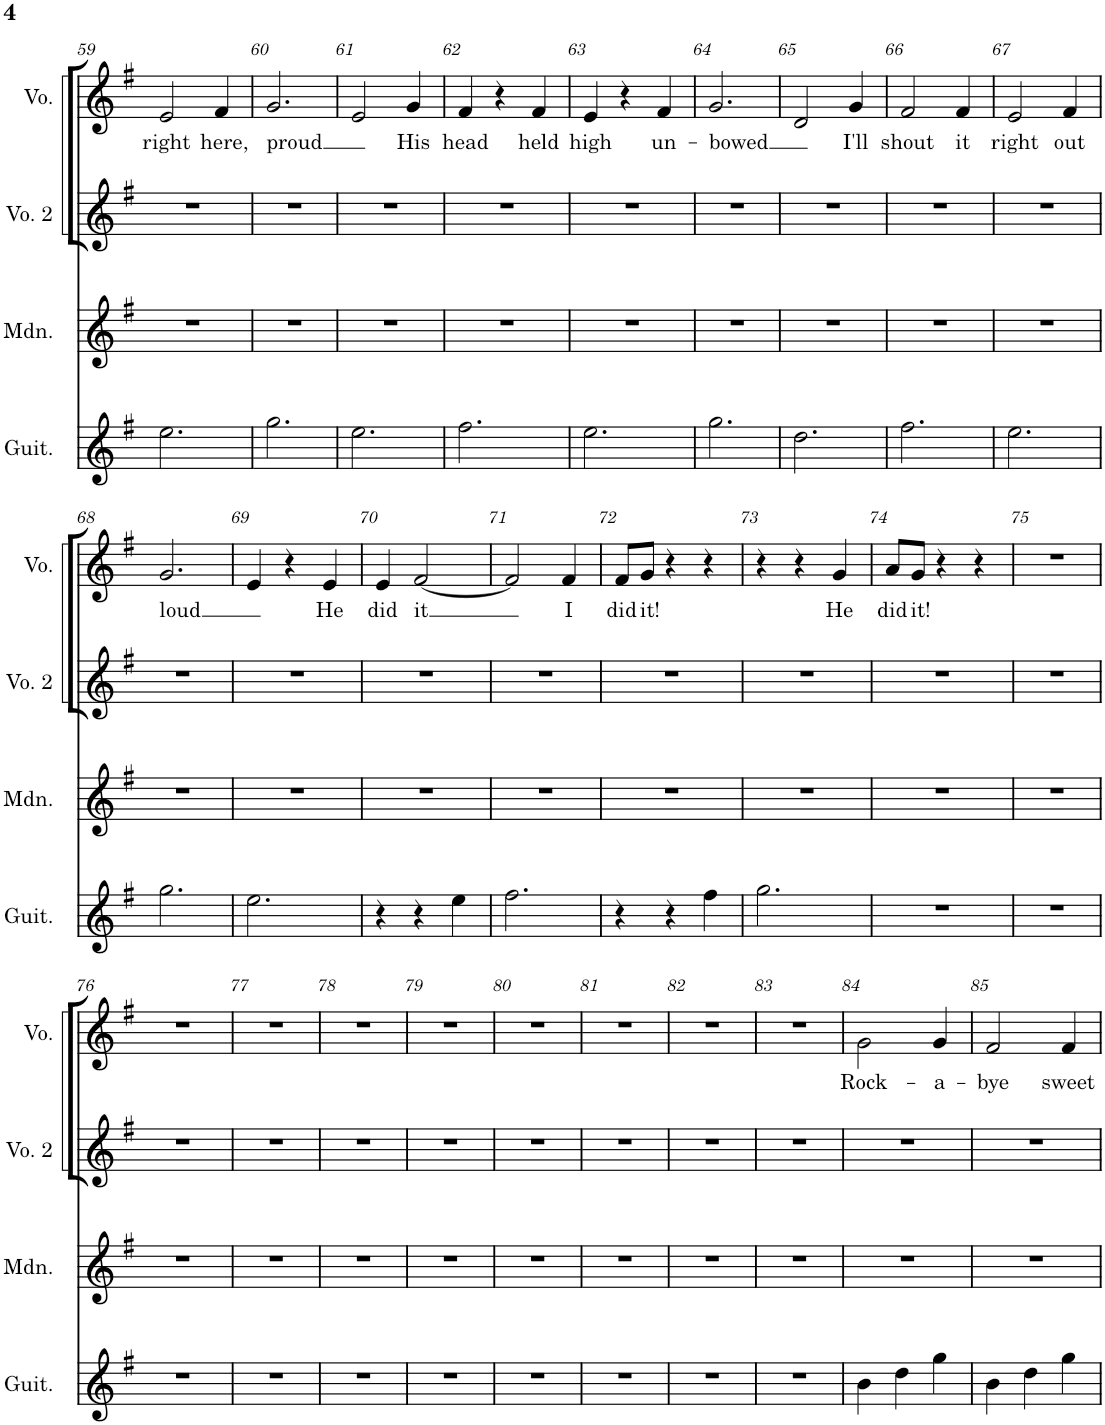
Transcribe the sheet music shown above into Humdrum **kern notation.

**kern	**kern	**kern	**kern	**text
*part4	*part3	*part2	*part1	*part1
*staff4	*staff3	*staff2	*staff1	*staff1
*I"Guitar	*I"Mandolin	*I"Voice 2	*I"Voice	*
*I'Guit.	*I'Mdn.	*I'Vo. 2	*I'Vo.	*
!!LO:PB:g=z
*clefG2	*clefG2	*clefG2	*clefG2	*
*Trd7c12	*	*	*	*
*k[f#]	*k[f#]	*k[f#]	*k[f#]	*
*M3/4	*M3/4	*M3/4	*M3/4	*
=59	=59	=59	=59	=59
!	!	!	!	!LO:LY:b
2.ee\	2.r	2.r	2e/	right
!	!	!	!	!LO:LY:b
.	.	.	4f#/	here,
=60	=60	=60	=60	=60
!	!	!	!	!LO:LY:b
2.gg\	2.r	2.r	2.g/	proud
=61	=61	=61	=61	=61
2.ee\	2.r	2.r	2e/	.
!	!	!	!	!LO:LY:b
.	.	.	4g/	His
=62	=62	=62	=62	=62
!	!	!	!	!LO:LY:b
2.ff#\	2.r	2.r	4f#/	head
.	.	.	4r	.
!	!	!	!	!LO:LY:b
.	.	.	4f#/	held
=63	=63	=63	=63	=63
!	!	!	!	!LO:LY:b
2.ee\	2.r	2.r	4e/	high
.	.	.	4r	.
!	!	!	!	!LO:LY:b
.	.	.	4f#/	un-
=64	=64	=64	=64	=64
!	!	!	!	!LO:LY:b
2.gg\	2.r	2.r	2.g/	-bowed
=65	=65	=65	=65	=65
2.dd\	2.r	2.r	2d/	.
!	!	!	!	!LO:LY:b
.	.	.	4g/	I'll
=66	=66	=66	=66	=66
!	!	!	!	!LO:LY:b
2.ff#\	2.r	2.r	2f#/	shout
!	!	!	!	!LO:LY:b
.	.	.	4f#/	it
=67	=67	=67	=67	=67
!	!	!	!	!LO:LY:b
2.ee\	2.r	2.r	2e/	right
!	!	!	!	!LO:LY:b
.	.	.	4f#/	out
!!LO:LB:g=z
=68	=68	=68	=68	=68
!	!	!	!	!LO:LY:b
2.gg\	2.r	2.r	2.g/	loud
=69	=69	=69	=69	=69
2.ee\	2.r	2.r	4e/	.
.	.	.	4r	.
!	!	!	!	!LO:LY:b
.	.	.	4e/	He
=70	=70	=70	=70	=70
!	!	!	!	!LO:LY:b
4r	2.r	2.r	4e/	did
!	!	!	!	!LO:LY:b
4r	.	.	[2f#/	it
4ee\	.	.	.	.
=71	=71	=71	=71	=71
2.ff#\	2.r	2.r	2f#/]	.
!	!	!	!	!LO:LY:b
.	.	.	4f#/	I
=72	=72	=72	=72	=72
!	!	!	!	!LO:LY:b
4r	2.r	2.r	8f#/L	did
!	!	!	!	!LO:LY:b
.	.	.	8g/J	it!
4r	.	.	4r	.
4ff#\	.	.	4r	.
=73	=73	=73	=73	=73
2.gg\	2.r	2.r	4r	.
.	.	.	4r	.
!	!	!	!	!LO:LY:b
.	.	.	4g/	He
=74	=74	=74	=74	=74
!	!	!	!	!LO:LY:b
2.r	2.r	2.r	8a/L	did
!	!	!	!	!LO:LY:b
.	.	.	8g/J	it!
.	.	.	4r	.
.	.	.	4r	.
=75	=75	=75	=75	=75
2.r	2.r	2.r	2.r	.
!!LO:LB:g=z
=76	=76	=76	=76	=76
2.r	2.r	2.r	2.r	.
=77	=77	=77	=77	=77
2.r	2.r	2.r	2.r	.
=78	=78	=78	=78	=78
2.r	2.r	2.r	2.r	.
=79	=79	=79	=79	=79
2.r	2.r	2.r	2.r	.
=80	=80	=80	=80	=80
2.r	2.r	2.r	2.r	.
=81	=81	=81	=81	=81
2.r	2.r	2.r	2.r	.
=82	=82	=82	=82	=82
2.r	2.r	2.r	2.r	.
=83	=83	=83	=83	=83
2.r	2.r	2.r	2.r	.
=84	=84	=84	=84	=84
!	!	!	!	!LO:LY:b
4b\	2.r	2.r	2g\	Rock-
4dd\	.	.	.	.
!	!	!	!	!LO:LY:b
4gg\	.	.	4g/	-a-
=85	=85	=85	=85	=85
!	!	!	!	!LO:LY:b
4b\	2.r	2.r	2f#/	-bye
4dd\	.	.	.	.
!	!	!	!	!LO:LY:b
4gg\	.	.	4f#/	sweet
=	=	=	=	=
*-	*-	*-	*-	*-
